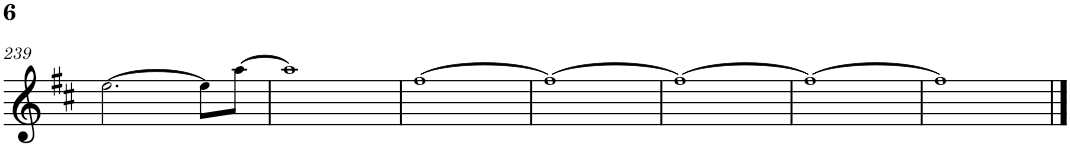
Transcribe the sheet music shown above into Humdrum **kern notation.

**kern
*part1
*staff1
*I"Piano
*I'Pno.
!!LO:PB:g=z
*clefG2
*k[f#c#]
*M4/4
=239
[2.ee!\
8ee!\L]
[8aa!\J
=240
1aa!]
=241
[1ff#!
=242
1ff#!_
=243
1ff#!_
=244
1ff#!_
=245
1ff#!]
==
*-
